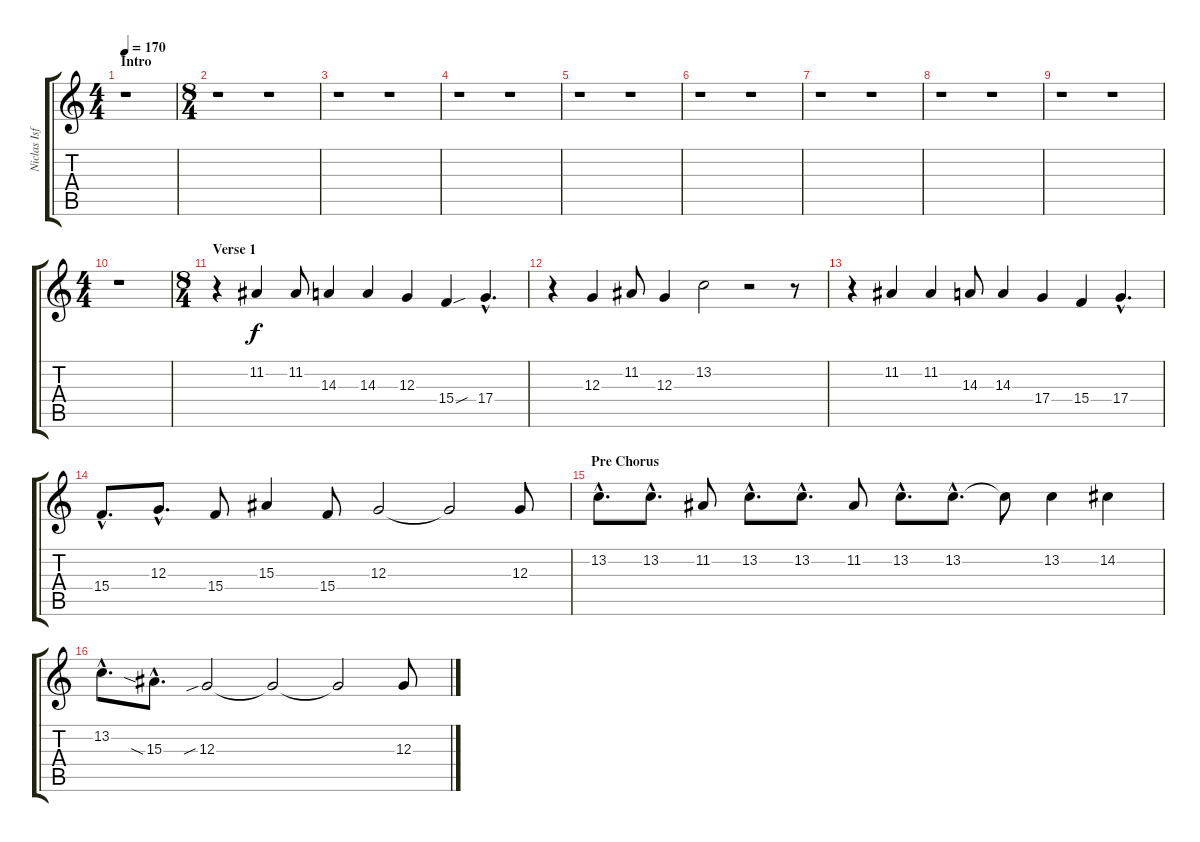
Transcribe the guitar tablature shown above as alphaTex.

\track ("Niclas Isfeldt - Vocals" "Niclas Isf") {instrument cello}
\staff {score tabs}
\tuning (E4 B3 G3 D3 A2 E2) {hide}
\ts (4 4)
\section ("" "Intro")
\tempo 170
\clef g2
\ks c
r.1{dy f instrument cello} |
\ts (8 4)
r.1 r.1 |
r.1 r.1 |
r.1 r.1 |
r.1 r.1 |
r.1 r.1 |
r.1 r.1 |
r.1 r.1 |
r.1 r.1 |
\ts (4 4)
r.1 |
\ts (8 4)
\section ("" "Verse 1")
r.4 11.2.4 11.2.8 14.3.4 14.3.4 12.3.4 15.4{sou}.4 17.4{hac}.4{d} |
r.4 12.3.4 11.2.8 12.3.4 13.2.2 r.2 r.8 |
r.4 11.2.4 11.2.4 14.3.8 14.3.4 17.4.4 15.4.4 17.4{hac}.4{d} |
15.4{hac}.8{d} 12.3{hac}.8{d} 15.4.8 15.3.4 15.4.8 12.3.2 12.3{t}.2 12.3.8 |
\section ("" "Pre Chorus")
13.2{hac}.8{d} 13.2{hac}.8{d} 11.2.8 13.2{hac}.8{d} 13.2{hac}.8{d} 11.2.8 13.2{hac}.8{d} 13.2{hac}.8{d} 13.2{t}.8 13.2.4 14.2.4 |
13.2{hac}.8{d} 15.3{sia hac}.8{d} 12.3{sib}.2 12.3{t}.2 12.3{t}.2 12.3.8
